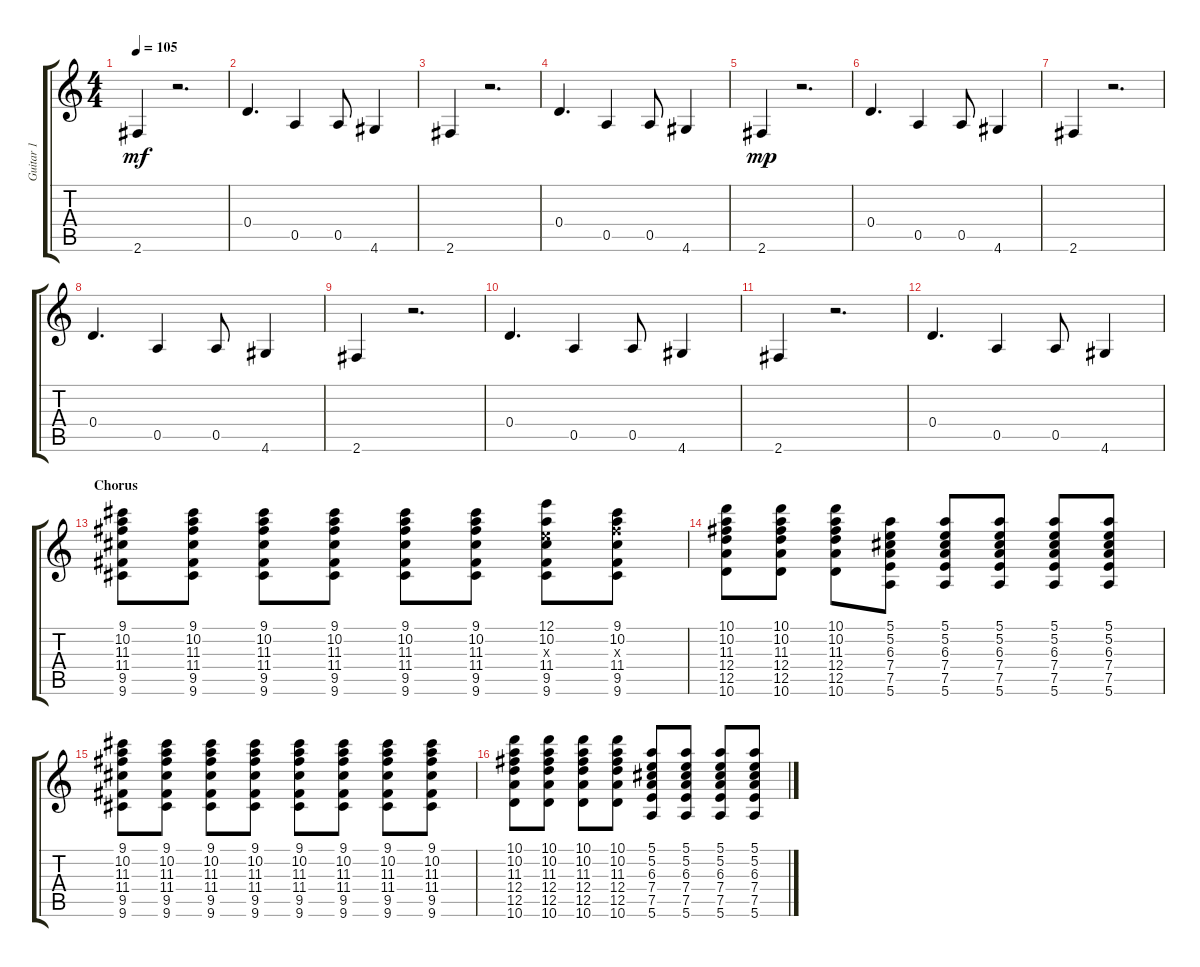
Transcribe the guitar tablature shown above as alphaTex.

\track ("Guitar 1" "Guitar 1") {instrument overdrivenguitar}
\staff {score tabs}
\tuning (E4 B3 G3 D3 A2 E2) {hide}
\ts (4 4)
\tempo 105
\clef g2
\ks c
2.6.4{dy mf} r.2{d} |
0.4.4{d} 0.5.4 0.5.8 4.6.4 |
2.6.4 r.2{d} |
0.4.4{d} 0.5.4 0.5.8 4.6.4 |
2.6.4{dy mp} r.2{d} |
0.4.4{d} 0.5.4 0.5.8 4.6.4 |
2.6.4 r.2{d} |
0.4.4{d} 0.5.4 0.5.8 4.6.4 |
2.6.4 r.2{d} |
0.4.4{d} 0.5.4 0.5.8 4.6.4 |
2.6.4 r.2{d} |
0.4.4{d} 0.5.4 0.5.8 4.6.4 |
\section ("" "Chorus")
(9.1 10.2 11.3 11.4 9.5 9.6).8 (9.1 10.2 11.3 11.4 9.5 9.6).8 (9.1 10.2 11.3 11.4 9.5 9.6).8 (9.1 10.2 11.3 11.4 9.5 9.6).8 (9.1 10.2 11.3 11.4 9.5 9.6).8 (9.1 10.2 11.3 11.4 9.5 9.6).8 (12.1 10.2 9.3{x} 11.4 9.5 9.6).8 (9.1 10.2 11.3{x} 11.4 9.5 9.6).8 |
(10.1 10.2 11.3 12.4 12.5 10.6).8 (10.1 10.2 11.3 12.4 12.5 10.6).8 (10.1 10.2 11.3 12.4 12.5 10.6).8 (5.1 5.2 6.3 7.4 7.5 5.6).8 (5.1 5.2 6.3 7.4 7.5 5.6).8 (5.1 5.2 6.3 7.4 7.5 5.6).8 (5.1 5.2 6.3 7.4 7.5 5.6).8 (5.1 5.2 6.3 7.4 7.5 5.6).8 |
(9.1 10.2 11.3 11.4 9.5 9.6).8 (9.1 10.2 11.3 11.4 9.5 9.6).8 (9.1 10.2 11.3 11.4 9.5 9.6).8 (9.1 10.2 11.3 11.4 9.5 9.6).8 (9.1 10.2 11.3 11.4 9.5 9.6).8 (9.1 10.2 11.3 11.4 9.5 9.6).8 (9.1 10.2 11.3 11.4 9.5 9.6).8 (9.1 10.2 11.3 11.4 9.5 9.6).8 |
(10.1 10.2 11.3 12.4 12.5 10.6).8 (10.1 10.2 11.3 12.4 12.5 10.6).8 (10.1 10.2 11.3 12.4 12.5 10.6).8 (10.1 10.2 11.3 12.4 12.5 10.6).8 (5.1 5.2 6.3 7.4 7.5 5.6).8 (5.1 5.2 6.3 7.4 7.5 5.6).8 (5.1 5.2 6.3 7.4 7.5 5.6).8 (5.1 5.2 6.3 7.4 7.5 5.6).8
